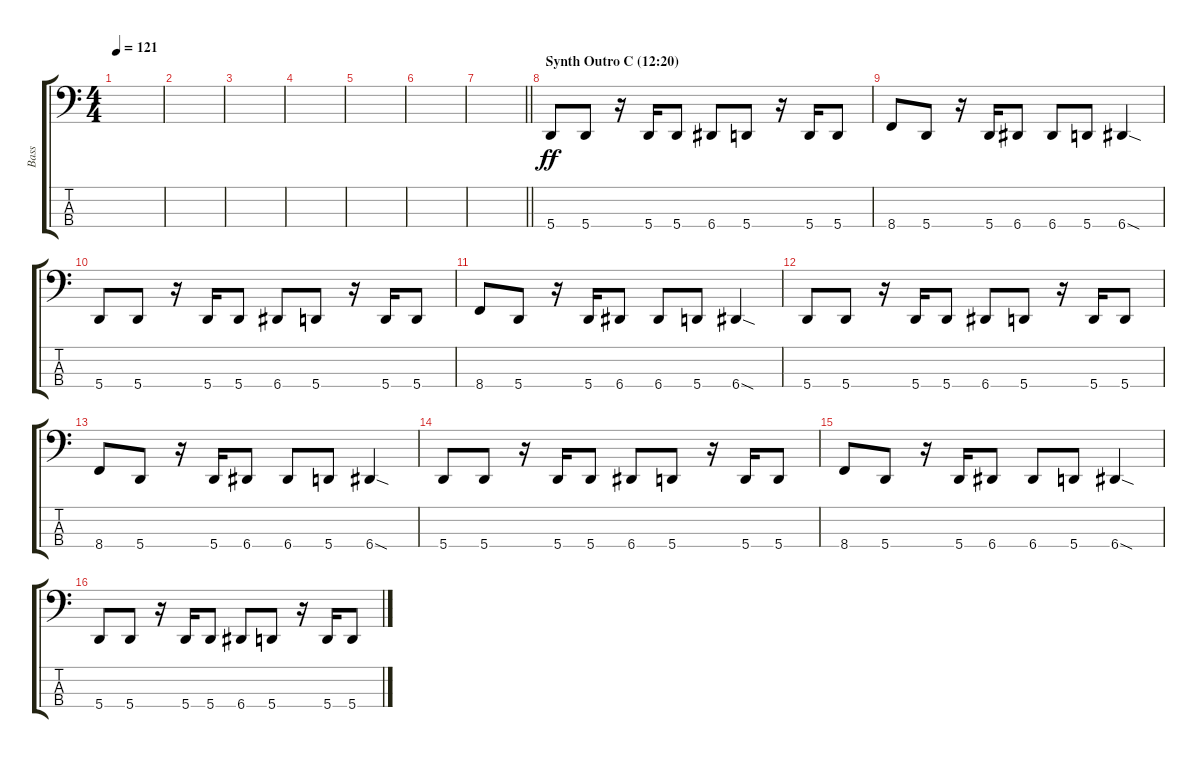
\track ("Bass" "Bass") {instrument slapbass1}
\staff {score tabs}
\tuning (C2 G1 D1 A0) {hide}
\ts (4 4)
\tempo 121
\clef f4
\ks c
|
|
|
|
|
|
\barLineRight lightlight
|
\section ("" "Synth Outro C (12:20)")
5.4.8{dy ff} 5.4.8 r.16 5.4.16 5.4.8 6.4.8 5.4.8 r.16 5.4.16 5.4.8 |
8.4.8 5.4.8 r.16 5.4.16 6.4.8 6.4.8 5.4.8 6.4{sod}.4 |
5.4.8 5.4.8 r.16 5.4.16 5.4.8 6.4.8 5.4.8 r.16 5.4.16 5.4.8 |
8.4.8 5.4.8 r.16 5.4.16 6.4.8 6.4.8 5.4.8 6.4{sod}.4 |
5.4.8 5.4.8 r.16 5.4.16 5.4.8 6.4.8 5.4.8 r.16 5.4.16 5.4.8 |
8.4.8 5.4.8 r.16 5.4.16 6.4.8 6.4.8 5.4.8 6.4{sod}.4 |
5.4.8 5.4.8 r.16 5.4.16 5.4.8 6.4.8 5.4.8 r.16 5.4.16 5.4.8 |
8.4.8 5.4.8 r.16 5.4.16 6.4.8 6.4.8 5.4.8 6.4{sod}.4 |
5.4.8 5.4.8 r.16 5.4.16 5.4.8 6.4.8 5.4.8 r.16 5.4.16 5.4.8
